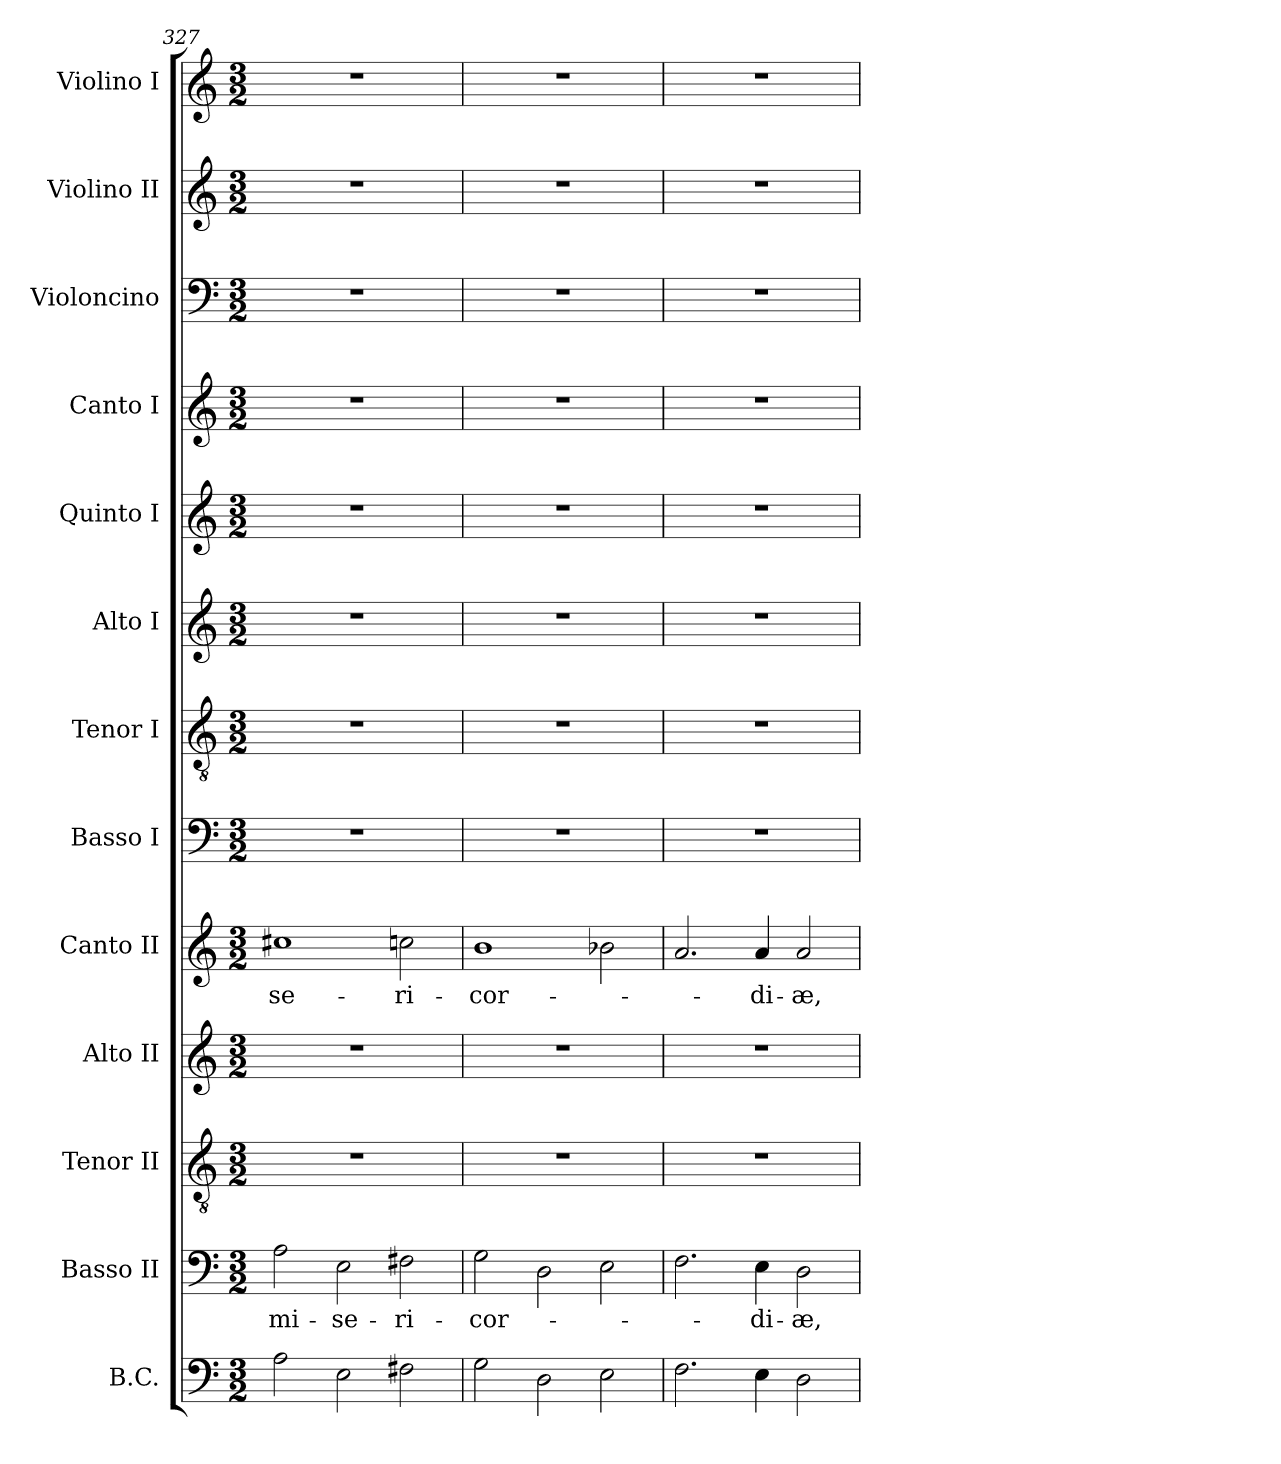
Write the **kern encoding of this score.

**kern	**kern	**text	**kern	**kern	**kern	**text	**kern	**kern	**kern	**kern	**kern	**kern	**kern	**kern
*part13	*part12	*part12	*part11	*part10	*part9	*part9	*part8	*part7	*part6	*part5	*part4	*part3	*part2	*part1
*staff13	*staff12	*staff12	*staff11	*staff10	*staff9	*staff9	*staff8	*staff7	*staff6	*staff5	*staff4	*staff3	*staff2	*staff1
*I"B.C.	*I"Basso II	*	*I"Tenor II	*I"Alto II	*I"Canto II	*	*I"Basso I	*I"Tenor I	*I"Alto I	*I"Quinto I	*I"Canto I	*I"Violoncino	*I"Violino II	*I"Violino I
*I'BC	*I'B 2	*	*I'T 2	*I'A 2	*I'C 2	*	*I'B 1	*I'T 1	*I'A 1	*I'Q 1	*I'C 1	*	*I'Vln. II	*I'Vln. I
!!LO:PB:g=z
*clefF4	*clefF4	*	*clefGv2	*clefG2	*clefG2	*	*clefF4	*clefGv2	*clefG2	*clefG2	*clefG2	*clefF4	*clefG2	*clefG2
*k[]	*k[]	*	*k[]	*k[]	*k[]	*	*k[]	*k[]	*k[]	*k[]	*k[]	*k[]	*k[]	*k[]
*C:	*C:	*	*C:	*C:	*C:	*	*C:	*C:	*C:	*C:	*C:	*C:	*C:	*C:
*M3/2	*M3/2	*	*M3/2	*M3/2	*M3/2	*	*M3/2	*M3/2	*M3/2	*M3/2	*M3/2	*M3/2	*M3/2	*M3/2
=327	=327	=327	=327	=327	=327	=327	=327	=327	=327	=327	=327	=327	=327	=327
!	!	!LO:LY:b	!	!	!	!	!	!	!	!	!	!	!	!
!	!	!	!	!	!	!LO:LY:b	!	!	!	!	!	!	!	!
2A\	2A\	mi-	1.r	1.r	1cc#X	-se-	1.r	1.r	1.r	1.r	1.r	1.r	1.r	1.r
!	!	!LO:LY:b	!	!	!	!	!	!	!	!	!	!	!	!
2E\	2E\	-se-	.	.	.	.	.	.	.	.	.	.	.	.
!	!	!LO:LY:b	!	!	!	!	!	!	!	!	!	!	!	!
!	!	!	!	!	!	!LO:LY:b	!	!	!	!	!	!	!	!
2F#X\	2F#X\	-ri-	.	.	2ccn\	-ri-	.	.	.	.	.	.	.	.
=328	=328	=328	=328	=328	=328	=328	=328	=328	=328	=328	=328	=328	=328	=328
!	!	!LO:LY:b	!	!	!	!	!	!	!	!	!	!	!	!
!	!	!	!	!	!	!LO:LY:b	!	!	!	!	!	!	!	!
2G\	2G\	-cor-	1.r	1.r	1b	-cor-	1.r	1.r	1.r	1.r	1.r	1.r	1.r	1.r
2D\	2D\	.	.	.	.	.	.	.	.	.	.	.	.	.
2E\	2E\	.	.	.	2b-X\	.	.	.	.	.	.	.	.	.
=329	=329	=329	=329	=329	=329	=329	=329	=329	=329	=329	=329	=329	=329	=329
2.F\	2.F\	.	1.r	1.r	2.a/	.	1.r	1.r	1.r	1.r	1.r	1.r	1.r	1.r
!	!	!LO:LY:b	!	!	!	!	!	!	!	!	!	!	!	!
!	!	!	!	!	!	!LO:LY:b	!	!	!	!	!	!	!	!
4E\	4E\	-di-	.	.	4a/	-di-	.	.	.	.	.	.	.	.
!	!	!LO:LY:b	!	!	!	!	!	!	!	!	!	!	!	!
!	!	!	!	!	!	!LO:LY:b	!	!	!	!	!	!	!	!
2D\	2D\	-æ,	.	.	2a/	-æ,	.	.	.	.	.	.	.	.
=	=	=	=	=	=	=	=	=	=	=	=	=	=	=
*-	*-	*-	*-	*-	*-	*-	*-	*-	*-	*-	*-	*-	*-	*-
